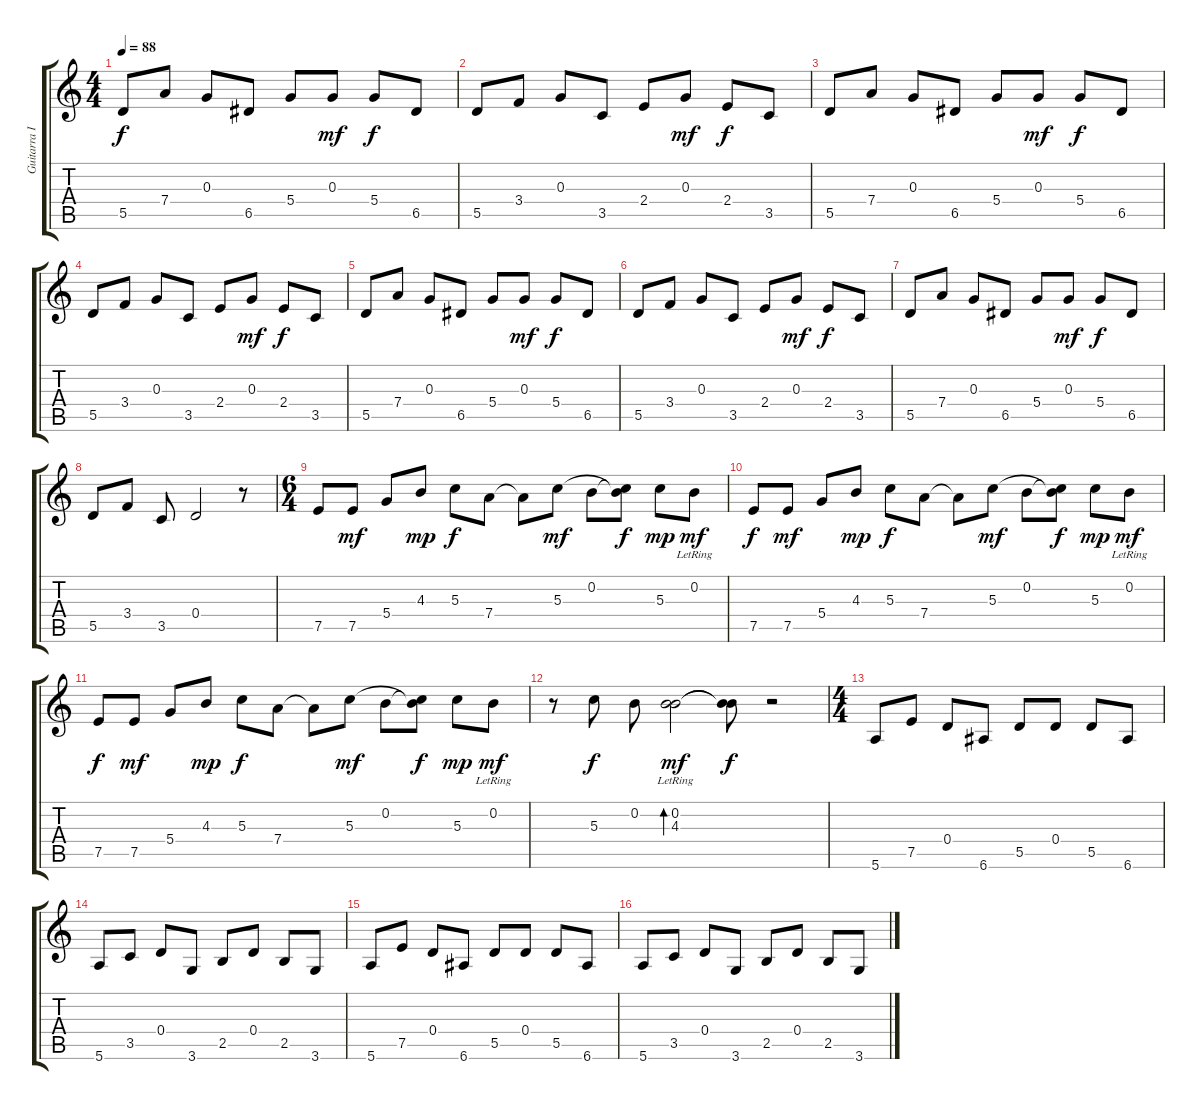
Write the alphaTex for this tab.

\track ("Guitarra I" "Guitarra I") {instrument acousticguitarnylon}
\staff {score tabs}
\tuning (E4 B3 G3 D3 A2 E2) {hide}
\ts (4 4)
\tempo 88
\clef g2
\ks c
5.5.8{dy f} 7.4.8 0.3.8 6.5.8 5.4.8 0.3.8{dy mf} 5.4.8{dy f} 6.5.8 |
5.5.8 3.4.8 0.3.8 3.5.8 2.4.8 0.3.8{dy mf} 2.4.8{dy f} 3.5.8 |
5.5.8 7.4.8 0.3.8 6.5.8 5.4.8 0.3.8{dy mf} 5.4.8{dy f} 6.5.8 |
5.5.8 3.4.8 0.3.8 3.5.8 2.4.8 0.3.8{dy mf} 2.4.8{dy f} 3.5.8 |
5.5.8 7.4.8 0.3.8 6.5.8 5.4.8 0.3.8{dy mf} 5.4.8{dy f} 6.5.8 |
5.5.8 3.4.8 0.3.8 3.5.8 2.4.8 0.3.8{dy mf} 2.4.8{dy f} 3.5.8 |
5.5.8 7.4.8 0.3.8 6.5.8 5.4.8 0.3.8{dy mf} 5.4.8{dy f} 6.5.8 |
5.5.8 3.4.8 3.5.8 0.4.2 r.8 |
\ts (6 4)
7.5.8 7.5.8{dy mf} 5.4.8 4.3.8{dy mp} 5.3.8{dy f} 7.4.8 7.4{t}.8 5.3.8{dy mf} 0.2.8 (0.2{t} 5.3{t}).8{dy f} 5.3.8{dy mp} 0.2{lr}.8{dy mf} |
7.5.8{dy f} 7.5.8{dy mf} 5.4.8 4.3.8{dy mp} 5.3.8{dy f} 7.4.8 7.4{t}.8 5.3.8{dy mf} 0.2.8 (0.2{t} 5.3{t}).8{dy f} 5.3.8{dy mp} 0.2{lr}.8{dy mf} |
7.5.8{dy f} 7.5.8{dy mf} 5.4.8 4.3.8{dy mp} 5.3.8{dy f} 7.4.8 7.4{t}.8 5.3.8{dy mf} 0.2.8 (0.2{t} 5.3{t}).8{dy f} 5.3.8{dy mp} 0.2{lr}.8{dy mf} |
r.8 5.3.8{dy f} 0.2.8 (0.2{lr} 4.3).2{bd 120 dy mf} (0.2{t} 4.3{t}).8{dy f} r.2 |
\ts (4 4)
5.6.8 7.5.8 0.4.8 6.6.8 5.5.8 0.4.8 5.5.8 6.6.8 |
5.6.8 3.5.8 0.4.8 3.6.8 2.5.8 0.4.8 2.5.8 3.6.8 |
5.6.8 7.5.8 0.4.8 6.6.8 5.5.8 0.4.8 5.5.8 6.6.8 |
5.6.8 3.5.8 0.4.8 3.6.8 2.5.8 0.4.8 2.5.8 3.6.8
